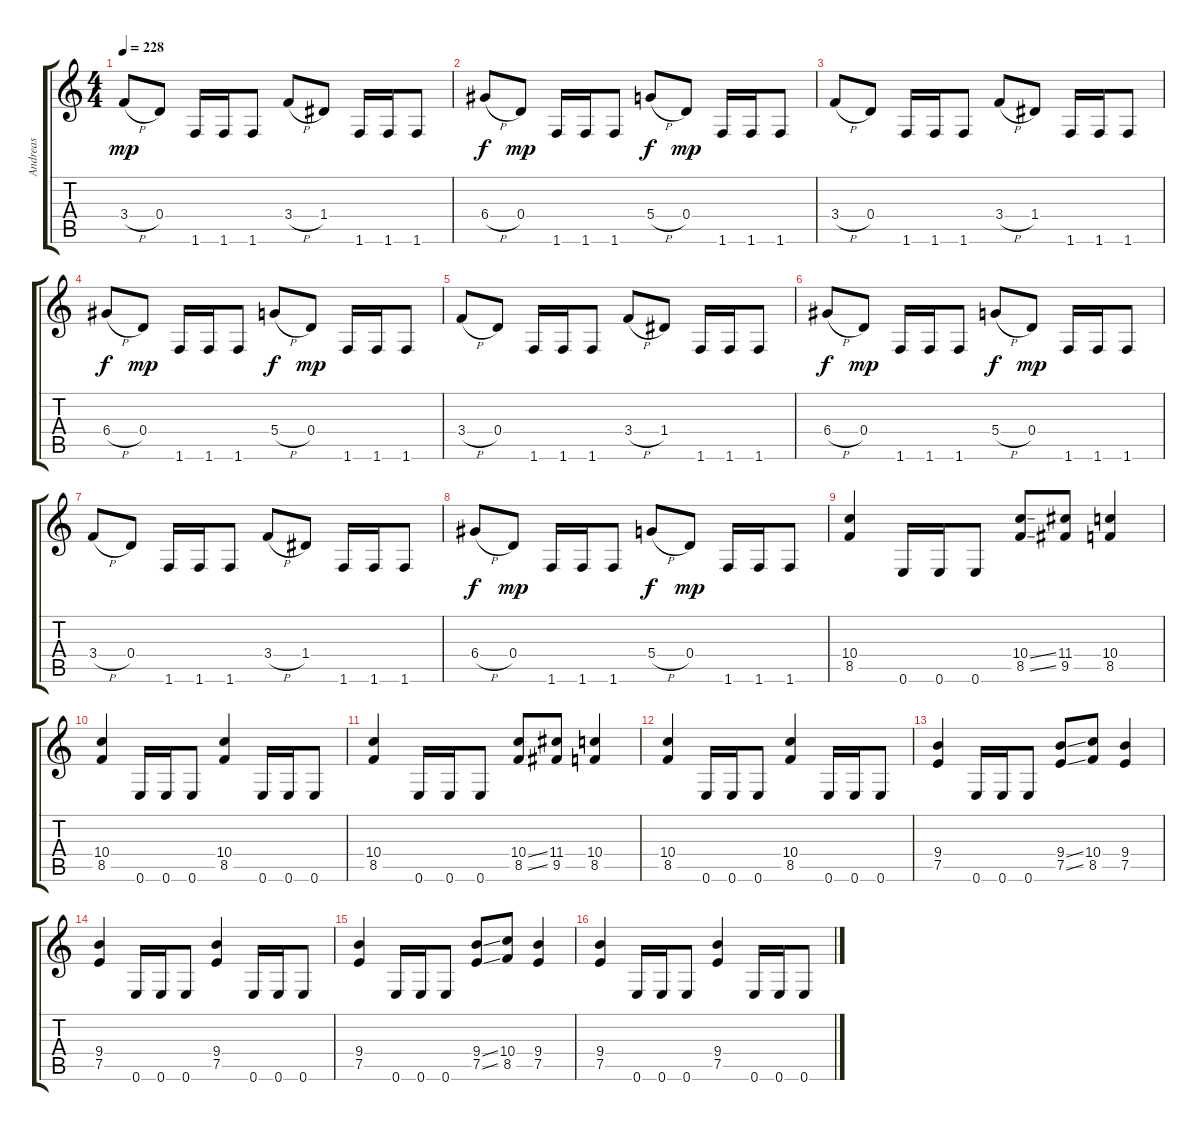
\track ("Andreas" "Andreas") {instrument distortionguitar}
\staff {score tabs}
\tuning (E4 B3 G3 D3 A2 E2) {hide}
\ts (4 4)
\tempo 228
\clef g2
\ks c
3.4{h}.8{dy mp} 0.4.8 1.6.16 1.6.16 1.6.8 3.4{h}.8 1.4.8 1.6.16 1.6.16 1.6.8 |
6.4{h}.8{dy f} 0.4.8{dy mp} 1.6.16 1.6.16 1.6.8 5.4{h}.8{dy f} 0.4.8{dy mp} 1.6.16 1.6.16 1.6.8 |
3.4{h}.8 0.4.8 1.6.16 1.6.16 1.6.8 3.4{h}.8 1.4.8 1.6.16 1.6.16 1.6.8 |
6.4{h}.8{dy f} 0.4.8{dy mp} 1.6.16 1.6.16 1.6.8 5.4{h}.8{dy f} 0.4.8{dy mp} 1.6.16 1.6.16 1.6.8 |
3.4{h}.8 0.4.8 1.6.16 1.6.16 1.6.8 3.4{h}.8 1.4.8 1.6.16 1.6.16 1.6.8 |
6.4{h}.8{dy f} 0.4.8{dy mp} 1.6.16 1.6.16 1.6.8 5.4{h}.8{dy f} 0.4.8{dy mp} 1.6.16 1.6.16 1.6.8 |
3.4{h}.8 0.4.8 1.6.16 1.6.16 1.6.8 3.4{h}.8 1.4.8 1.6.16 1.6.16 1.6.8 |
6.4{h}.8{dy f} 0.4.8{dy mp} 1.6.16 1.6.16 1.6.8 5.4{h}.8{dy f} 0.4.8{dy mp} 1.6.16 1.6.16 1.6.8 |
(10.4 8.5).4 0.6.16 0.6.16 0.6.8 (10.4{ss} 8.5{ss}).8 (11.4 9.5).8 (10.4 8.5).4 |
(10.4 8.5).4 0.6.16 0.6.16 0.6.8 (10.4 8.5).4 0.6.16 0.6.16 0.6.8 |
(10.4 8.5).4 0.6.16 0.6.16 0.6.8 (10.4{ss} 8.5{ss}).8 (11.4 9.5).8 (10.4 8.5).4 |
(10.4 8.5).4 0.6.16 0.6.16 0.6.8 (10.4 8.5).4 0.6.16 0.6.16 0.6.8 |
(9.4 7.5).4 0.6.16 0.6.16 0.6.8 (9.4{ss} 7.5{ss}).8 (10.4 8.5).8 (9.4 7.5).4 |
(9.4 7.5).4 0.6.16 0.6.16 0.6.8 (9.4 7.5).4 0.6.16 0.6.16 0.6.8 |
(9.4 7.5).4 0.6.16 0.6.16 0.6.8 (9.4{ss} 7.5{ss}).8 (10.4 8.5).8 (9.4 7.5).4 |
(9.4 7.5).4 0.6.16 0.6.16 0.6.8 (9.4 7.5).4 0.6.16 0.6.16 0.6.8
